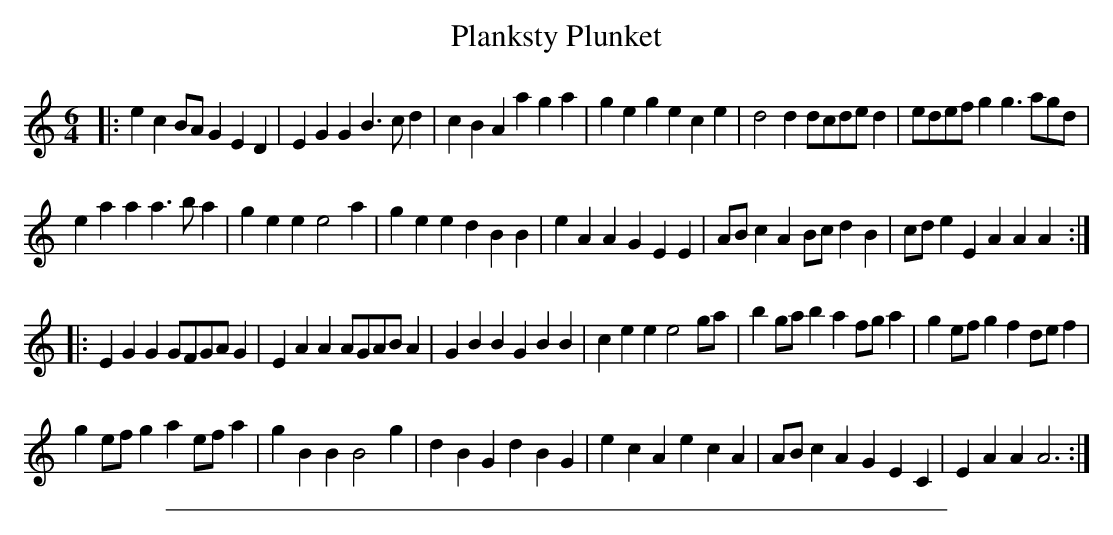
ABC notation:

X:1
T: Planksty Plunket
M: 6/4
L: 1/8
K: Am
|: e2c2BA G2E2D2 | E2G2G2 B3cd2 | c2B2A2 a2g2a2 | g2e2g2 e2c2e2 | d4d2 dcded2 | edefg2 g3agd |
   e2a2a2 a3ba2 | g2e2e2 e4a2 | g2e2e2 d2B2B2 | e2A2A2 G2E2E2 | ABc2A2 Bcd2B2 | cde2E2 A2A2A2 :|
|: E2G2G2 GFGAG2 | E2A2A2 AGABA2 | G2B2B2 G2B2B2 | c2e2e2 e4ga | b2gab2 a2fga2 | g2efg2 f2def2 |
   g2efg2 a2efa2 | g2B2B2 B4g2 | d2B2G2 d2B2G2 | e2c2A2 e2c2A2 | ABc2A2 G2E2C2 | E2A2A2 A6 :|
